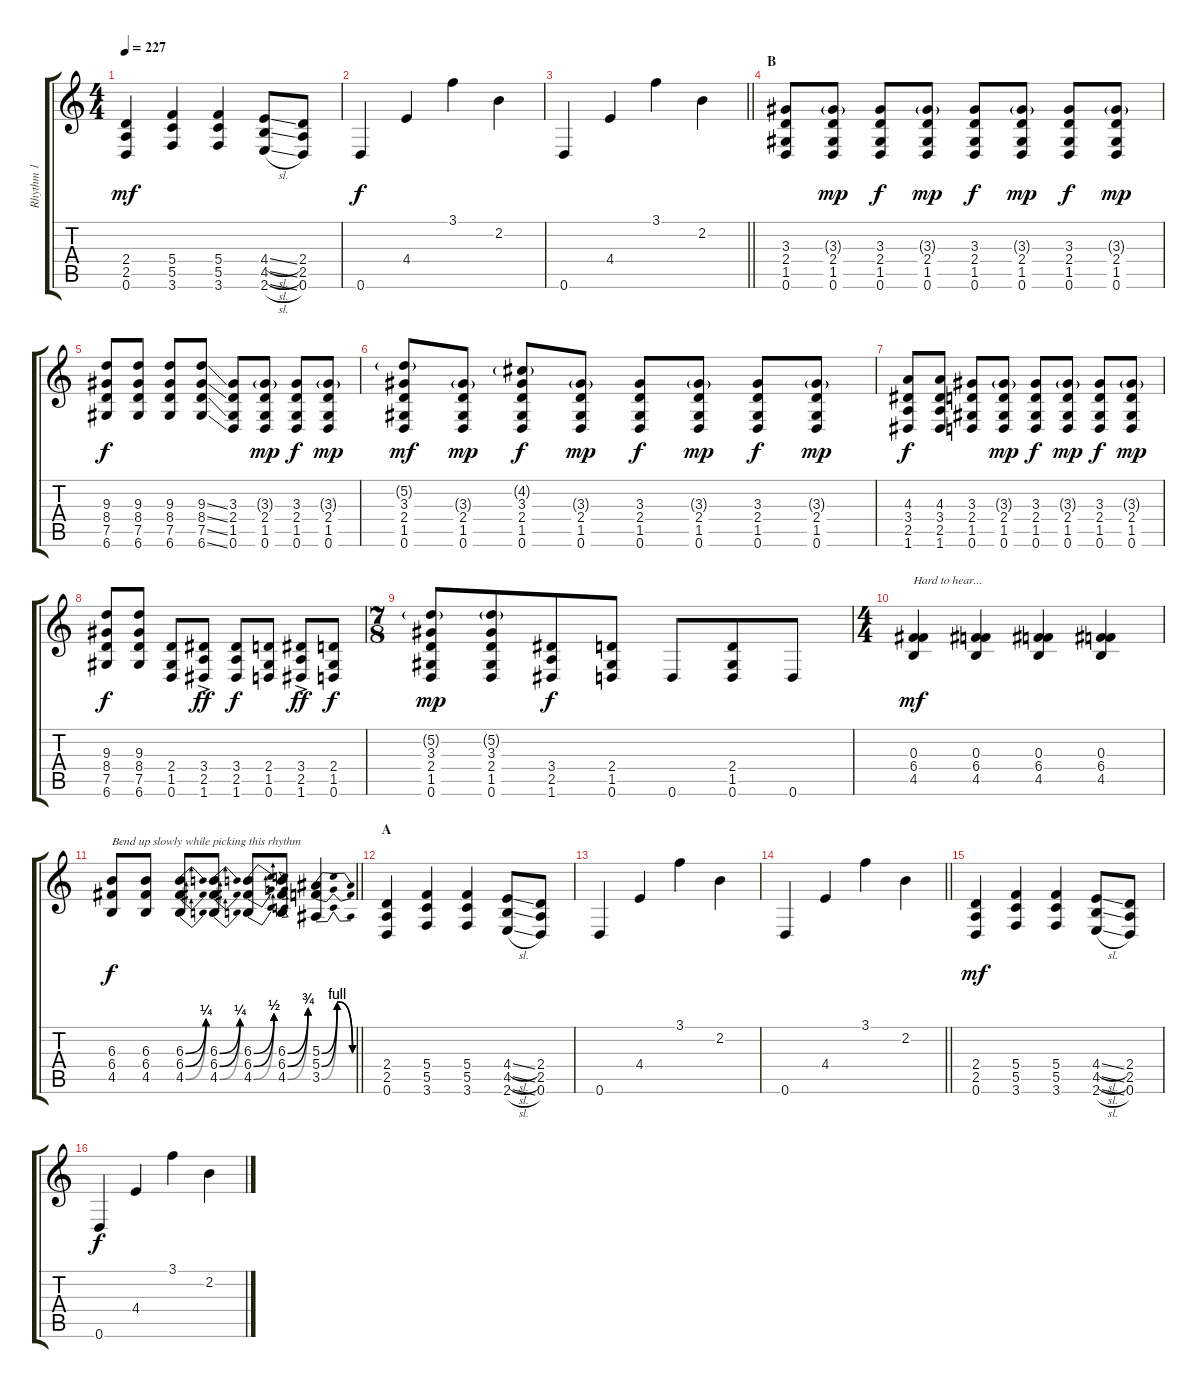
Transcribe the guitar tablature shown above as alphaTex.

\track ("Rhythm 1" "Rhythm 1") {instrument distortionguitar}
\staff {score tabs}
\tuning (D4 A3 F3 C3 G2 D2) {hide}
\ts (4 4)
\section ("" "")
\tempo 227
\clef g2
\ks c
(2.4 2.5 0.6).4{dy mf} (5.4 5.5 3.6).4 (5.4 5.5 3.6).4 (4.4{sl} 4.5{sl} 2.6{sl}).8 (2.4 2.5 0.6).8 |
0.6.4{dy f} 4.4.4 3.1.4 2.2.4 |
\barLineRight lightlight
0.6.4 4.4.4 3.1.4 2.2.4 |
\section ("" "B")
(3.3 2.4 1.5 0.6).8 (3.3{g} 2.4 1.5 0.6).8{dy mp} (3.3 2.4 1.5 0.6).8{dy f} (3.3{g} 2.4 1.5 0.6).8{dy mp} (3.3 2.4 1.5 0.6).8{dy f} (3.3{g} 2.4 1.5 0.6).8{dy mp} (3.3 2.4 1.5 0.6).8{dy f} (3.3{g} 2.4 1.5 0.6).8{dy mp} |
(9.3 8.4 7.5 6.6).8{dy f} (9.3 8.4 7.5 6.6).8 (9.3 8.4 7.5 6.6).8 (9.3{ss} 8.4{ss} 7.5{ss} 6.6{ss}).8 (3.3 2.4 1.5 0.6).8 (3.3{g} 2.4 1.5 0.6).8{dy mp} (3.3 2.4 1.5 0.6).8{dy f} (3.3{g} 2.4 1.5 0.6).8{dy mp} |
(5.2{g} 3.3 2.4 1.5 0.6).8{dy mf} (3.3{g} 2.4 1.5 0.6).8{dy mp} (4.2{g} 3.3 2.4 1.5 0.6).8{dy f} (3.3{g} 2.4 1.5 0.6).8{dy mp} (3.3 2.4 1.5 0.6).8{dy f} (3.3{g} 2.4 1.5 0.6).8{dy mp} (3.3 2.4 1.5 0.6).8{dy f} (3.3{g} 2.4 1.5 0.6).8{dy mp} |
(4.3 3.4 2.5 1.6).8{dy f} (4.3 3.4 2.5 1.6).8 (3.3 2.4 1.5 0.6).8 (3.3{g} 2.4 1.5 0.6).8{dy mp} (3.3 2.4 1.5 0.6).8{dy f} (3.3{g} 2.4 1.5 0.6).8{dy mp} (3.3 2.4 1.5 0.6).8{dy f} (3.3{g} 2.4 1.5 0.6).8{dy mp} |
(9.3 8.4 7.5 6.6).8{dy f} (9.3 8.4 7.5 6.6).8 (2.4 1.5 0.6).8 (3.4{ac} 2.5{ac} 1.6{ac}).8{dy ff} (3.4 2.5 1.6).8{dy f} (2.4 1.5 0.6).8 (3.4{ac} 2.5{ac} 1.6{ac}).8{dy ff} (2.4 1.5 0.6).8{dy f} |
\ts (7 8)
(5.2{g} 3.3 2.4 1.5 0.6).8{dy mp} (5.2{g} 3.3 2.4 1.5 0.6).8 (3.4 2.5 1.6).8{dy f} (2.4 1.5 0.6).8 0.6.8 (2.4 1.5 0.6).8 0.6.8 |
\ts (4 4)
(0.3 6.4 4.5).4{txt "Hard to hear..." dy mf} (0.3 6.4 4.5).4 (0.3 6.4 4.5).4 (0.3 6.4 4.5).4 |
\barLineRight lightlight
(6.3 6.4 4.5).8{txt "Bend up slowly while picking this rhythm" dy f} (6.3 6.4 4.5).8 (6.3{be (bend 0 0 60 1)} 6.4{be (bend 0 0 60 1)} 4.5{be (bend 0 0 60 1)}).8 (6.3{be (bend 0 0 60 1)} 6.4{be (bend 0 0 60 1)} 4.5{be (bend 0 0 60 1)}).8 (6.3{be (bend 0 0 60 2)} 6.4{be (bend 0 0 60 2)} 4.5{be (bend 0 0 60 2)}).8 (6.3{be (bend 0 0 60 3)} 6.4{be (bend 0 0 60 3)} 4.5{be (bend 0 0 60 3)}).8 (5.3{be (bendrelease 0 0 30 4 30 4 60 0)} 5.4{be (bendrelease 0 0 30 4 30 4 60 0)} 3.5{be (bendrelease 0 0 30 4 30 4 60 0)}).4 |
\section ("" "A")
(2.4 2.5 0.6).4 (5.4 5.5 3.6).4 (5.4 5.5 3.6).4 (4.4{sl} 4.5{sl} 2.6{sl}).8 (2.4 2.5 0.6).8 |
0.6.4 4.4.4 3.1.4 2.2.4 |
\barLineRight lightlight
0.6.4 4.4.4 3.1.4 2.2.4 |
\section ("" "")
(2.4 2.5 0.6).4{dy mf} (5.4 5.5 3.6).4 (5.4 5.5 3.6).4 (4.4{sl} 4.5{sl} 2.6{sl}).8 (2.4 2.5 0.6).8 |
0.6.4{dy f} 4.4.4 3.1.4 2.2.4
